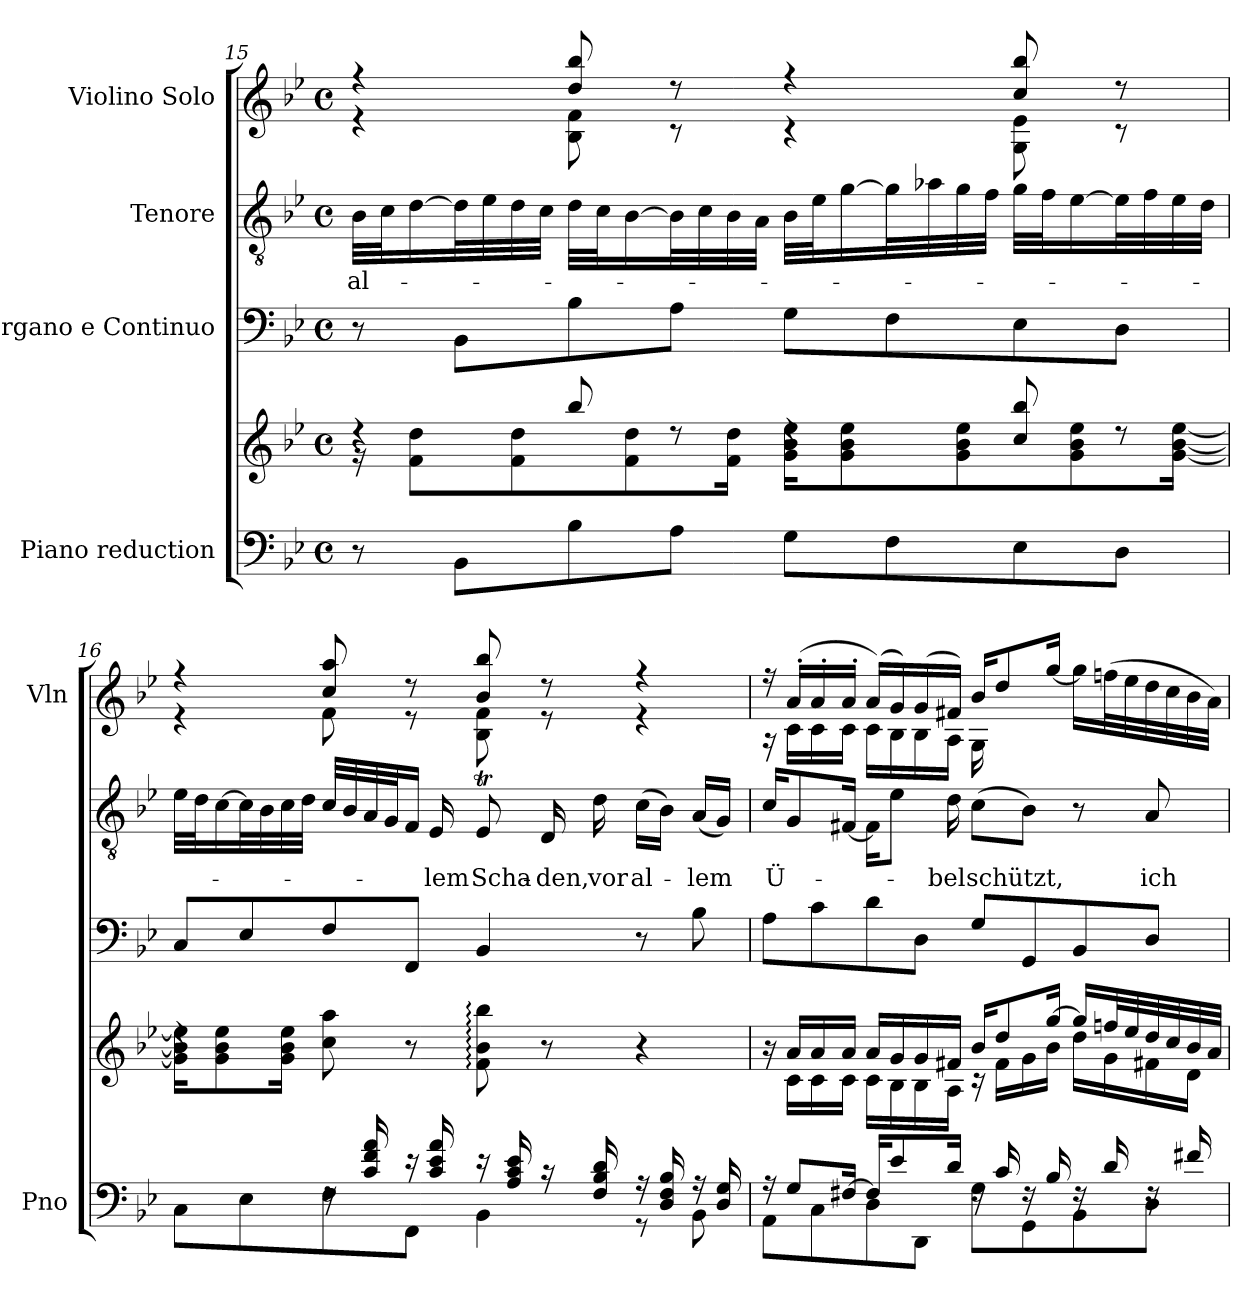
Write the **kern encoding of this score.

**kern	**kern	**kern	**kern	**text	**kern
*part4	*part4	*part3	*part2	*part2	*part1
*staff5	*staff4	*staff3	*staff2	*staff2	*staff1
*I"Piano reduction	*	*I"Organo e Continuo	*I"Tenore	*	*I"Violino Solo
*I'Pno	*	*	*	*	*I'Vln
*clefF4	*clefG2	*clefF4	*clefGv2	*	*clefG2
*k[b-e-]	*k[b-e-]	*k[b-e-]	*k[b-e-]	*	*k[b-e-]
*M4/4	*M4/4	*M4/4	*M4/4	*	*M4/4
*met(c)	*met(c)	*met(c)	*met(c)	*	*met(c)
=15	=15	=15	=15	=15	=15
*	*^	*	*	*	*
!	!	!	!	!	!LO:LY:b	!
*	*	*	*	*	*	*^
8r	4rdd	16r	8r	32B-\LLL	al-	4r	4r
.	.	.	.	32c\J	.	.	.
.	.	8f\ 8dd\L	.	[16d\	.	.	.
8BB-\L	.	.	8BB-\L	32d\L]	.	.	.
.	.	.	.	32e-\	.	.	.
.	.	8f\ 8dd\	.	32d\	.	.	.
.	.	.	.	32c\JJJ	.	.	.
8B-\	8bb-/	.	8B-\	32d\LLL	.	8dd/ 8bb-/	8B-\ 8f\
.	.	.	.	32c\J	.	.	.
.	.	8f\ 8dd\	.	[16B-\	.	.	.
8A\J	8rdd	.	8A\J	32B-\L]	.	8r	8r
.	.	.	.	32c\	.	.	.
.	.	16f\ 16dd\Jk	.	32B-\	.	.	.
.	.	.	.	32A\JJJ	.	.	.
8G\L	4rdd	16g\ 16b-\ 16ee-\KL	8G\L	32B-\LLL	.	4r	4r
.	.	.	.	32e-\J	.	.	.
.	.	8g\ 8b-\ 8ee-\	.	[16g\	.	.	.
8F\	.	.	8F\	32g\L]	.	.	.
.	.	.	.	32a-X\	.	.	.
.	.	8g\ 8b-\ 8ee-\	.	32g\	.	.	.
.	.	.	.	32f\JJJ	.	.	.
8E-\	8cc/ 8bb-/	.	8E-\	32g\LLL	.	8cc/ 8bb-/	8G\ 8e-\
.	.	.	.	32f\J	.	.	.
.	.	8g\ 8b-\ 8ee-\	.	[16e-\	.	.	.
8D\J	8rdd	.	8D\J	32e-\L]	.	8r	8r
.	.	.	.	32f\	.	.	.
.	.	[16g\ [16b-\ [16ee-\Jk	.	32e-\	.	.	.
.	.	.	.	32d\JJJ	.	.	.
!!LO:LB:g=z	!!
=16	=16	=16	=16	=16	=16	=16	=16
*^	*	*	*	*	*	*	*
4ryy	8C\L	4rdd	16g\] 16b-\] 16ee-\]KL	8C/L	32e-\LLL	.	4r	4r
.	.	.	.	.	32d\J	.	.	.
.	.	.	8g\ 8b-\ 8ee-\	.	[16c\	.	.	.
.	8E-\	.	.	8E-/	32c\L]	.	.	.
.	.	.	.	.	32B-\	.	.	.
.	.	.	16g\ 16b-\ 16ee-\Jk	.	32c\	.	.	.
.	.	.	.	.	32d\JJJ	.	.	.
16rF	8F\	8cc\ 8aa\	8ryy	8F/	32c/LLL	.	8cc/ 8aa/	8f\
.	.	.	.	.	32B-/	.	.	.
16c/ 16f/ 16a/	.	.	.	.	32A/	.	.	.
.	.	.	.	.	32G/J	.	.	.
16r	8FF\J	8r	8ryy	8FF/J	16F/JJ	.	8r	8r
!	!	!	!	!	!	!LO:LY:b	!	!
16c/ 16e-/ 16a/	.	.	.	.	16E-/	-lem	.	.
!	!	!	!	!	!	!LO:LY:b	!	!
16r	4BB-\	8f\: 8b-\: 8bb-\:	8ryy	4BB-/	8E-T/	Scha-	8b-/ 8bb-/	8B-\ 8f\
16A/ 16c/ 16e-/	.	.	.	.	.	.	.	.
!	!	!	!	!	!	!LO:LY:b	!	!
16r	.	8r	8ryy	.	16D/	-den,	8r	8r
!	!	!	!	!	!	!LO:LY:b	!	!
16F/ 16B-/ 16d/	.	.	.	.	16d\	vor	.	.
!	!	!	!	!	!	!LO:LY:b	!	!
16r	8r	4r	4ryy	8r	(>16c\LL	al-	4r	4r
16D/ 16F/ 16B-/	.	.	.	.	16B-\JJ)	.	.	.
!	!	!	!	!	!	!LO:LY:b	!	!
16r	8BB-\	.	.	8B-\	(<16A/LL	-lem	.	.
16D/ 16G/	.	.	.	.	16G/JJ)	.	.	.
=17	=17	=17	=17	=17	=17	=17	=17	=17
!	!	!	!	!	!	!LO:LY:b	!	!
16r	8AA\L	16r	16ryy	8A\L	16c/KL	Ü-	16r	16r
8G/L	.	16a/LL	16c\LL	.	8G/	.	(>16a'/LL	16c\LL
.	8C\	16a/	16c\	8c\	.	.	16a'/	16c\
[16F#X/Jk	.	16a/JJ	16c\JJ	.	[16F#X/Jk	.	16a'/JJ	16c\JJ
16F#/KL]	8D\	16a/LL	16c\LL	8d\	16F#\KL]	.	(>16a/LL)	16c\LL
8e-/	.	16g/	16B-\	.	8e-\J	.	16g/)	16B-\
.	8DD\J	16g/	16B-\	8D\J	.	.	(>16g/	16B-\
!	!	!	!	!	!	!LO:LY:b	!	!
16d/Jk	.	16f#X/JJ	16A\JJ	.	16d\	-bel	16f#X/JJ)	16A\JJ
!	!	!	!	!	!	!LO:LY:b	!	!
16rF	8G\L	16b-/KL	16r	8G/L	(>8c\L	schützt,	16b-/KL	16G\
16c/	.	8dd/	16f#\LL	.	.	.	8dd/	16ryy
16rF	8GG\	.	16g\	8GG/	8B-\J)	.	.	8ryy
16B-/	.	[16gg/Jk	16b-\JJ	.	.	.	[16gg/Jk	.
16rF	8BB-\	16gg/LL]	16dd\LL	8BB-/	8r	.	16gg\LL]	4ryy
16d/	.	32ffn/L	16g\	.	.	.	(>32ffn\L	.
.	.	32ee-/	.	.	.	.	32ee-\	.
!	!	!	!	!	!	!LO:LY:b	!	!
16rF	8D\J	32dd/	16f#X\	8D/J	8A/	ich	32dd\	.
.	.	32cc/	.	.	.	.	32cc\	.
16f#X/	.	32b-/	16d\JJ	.	.	.	32b-\	.
.	.	32a/JJJ	.	.	.	.	32a\JJJ)	.
*v	*v	*	*	*	*	*	*v	*v
*	*v	*v	*	*	*	*
=	=	=	=	=	=
*-	*-	*-	*-	*-	*-
